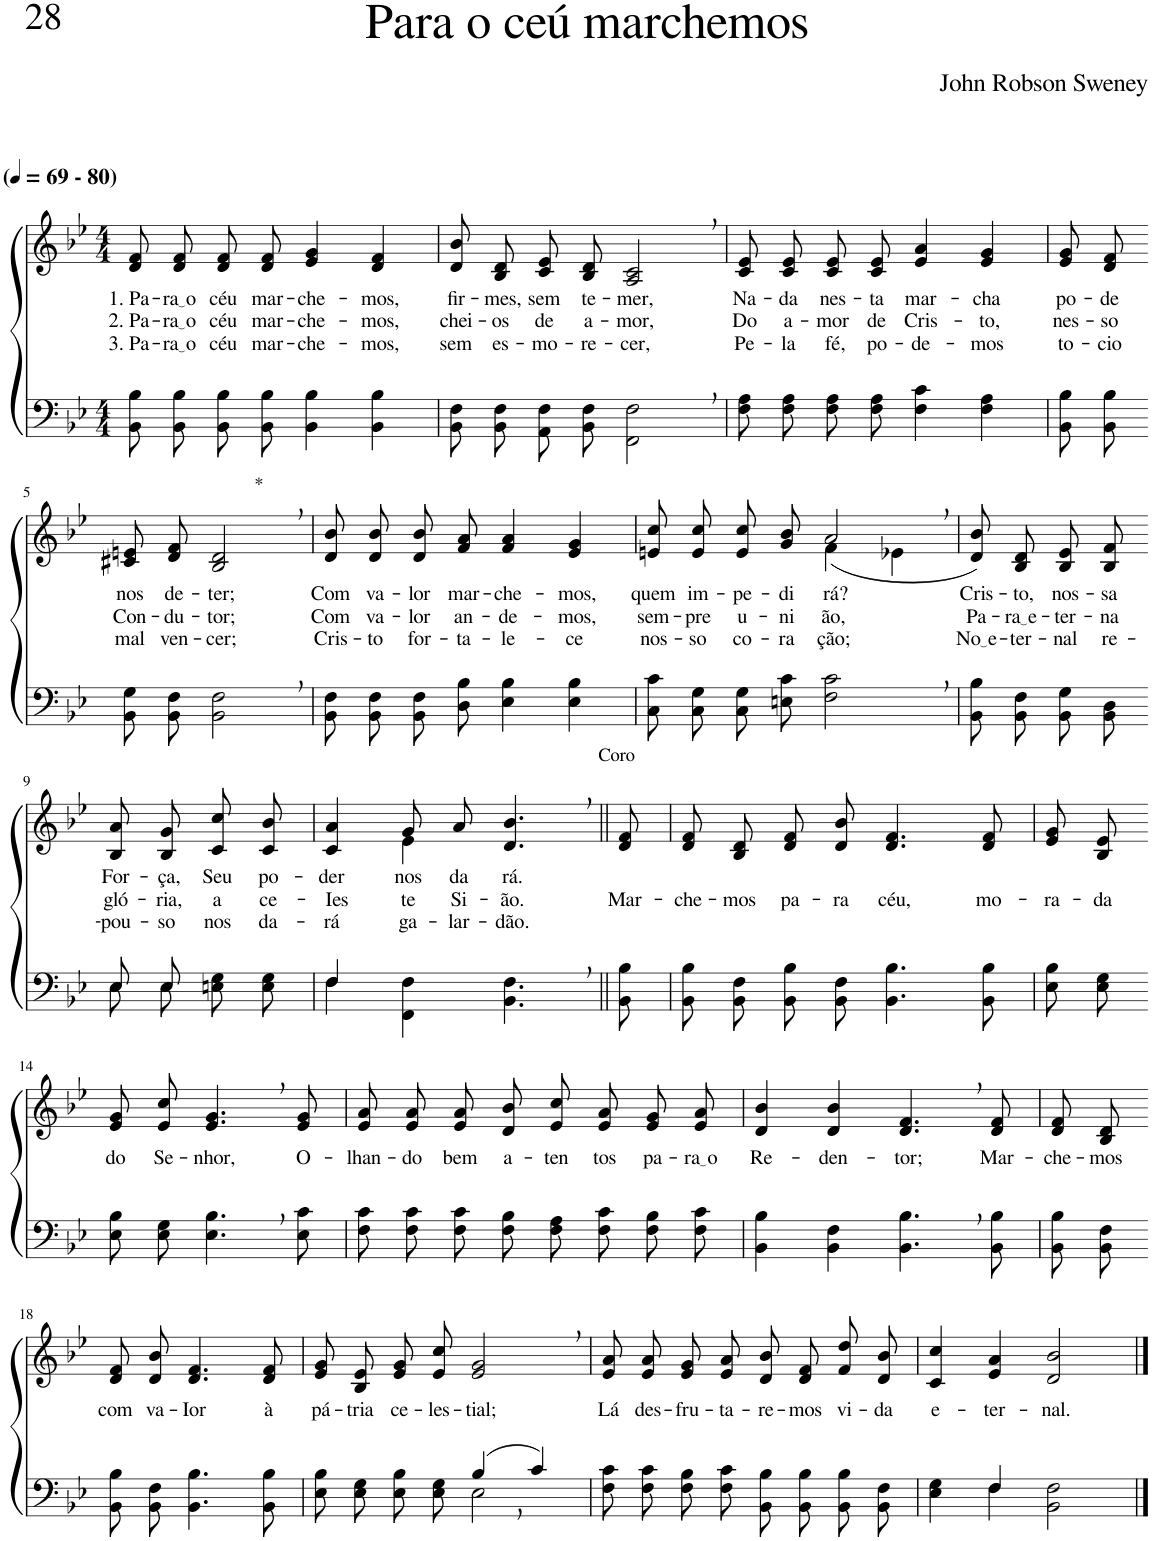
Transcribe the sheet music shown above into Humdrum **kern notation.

**kern	**kern	**text	**text	**text
*part2	*part1	*part1	*part1	*part1
*staff2	*staff1	*staff1	*staff1	*staff1
*I"Parte III e IV	*I"Parte I e II	*	*	*
*clefF4	*clefG2	*	*	*
*Trd-1c-2	*Trd-1c-2	*	*	*
*k[b-e-]	*k[b-e-]	*	*	*
*M4/4	*M4/4	*	*	*
*MM69	*MM69	*	*	*
=1	=1	=1	=1	=1
!	!LO:TX:a:B:t=(	!	!	!
!	!LO:TX:a:B:t=- 80)	!	!	!
!	!	!LO:LY:b	!LO:LY:b	!LO:LY:b
8BB-\ 8B-\L	8d/ 8f/L	1. Pa-	2. Pa-	3. Pa-
!	!	!LO:LY:b	!LO:LY:b	!LO:LY:b
8BB-\ 8B-\J	8d/ 8f/J	ra o	ra o	ra o
!	!	!LO:LY:b	!LO:LY:b	!LO:LY:b
8BB-\ 8B-\L	8d/ 8f/L	céu	céu	céu
!	!	!LO:LY:b	!LO:LY:b	!LO:LY:b
8BB-\ 8B-\J	8d/ 8f/J	mar-	mar-	mar-
!	!	!LO:LY:b	!LO:LY:b	!LO:LY:b
4BB-\ 4B-\	4e-/ 4g/	-che-	-che-	-che-
!	!	!LO:LY:b	!LO:LY:b	!LO:LY:b
4BB-\ 4B-\	4d/ 4f/	-mos,	-mos,	-mos,
=2	=2	=2	=2	=2
!	!	!LO:LY:b	!LO:LY:b	!LO:LY:b
8BB-\ 8F\L	8d/ 8b-/L	fir-	chei-	sem
!	!	!LO:LY:b	!LO:LY:b	!LO:LY:b
8BB-\ 8F\J	8B-/ 8d/J	-mes,	-os	es-
!	!	!LO:LY:b	!LO:LY:b	!LO:LY:b
8AA/ 8F/L	8c/ 8e-/L	sem	de	-mo-
!	!	!LO:LY:b	!LO:LY:b	!LO:LY:b
8BB-/ 8F/J	8B-/ 8d/J	te-	a-	-re-
!	!	!LO:LY:b	!LO:LY:b	!LO:LY:b
2FF\, 2F\,	2A/, 2c/,	-mer,	-mor,	-cer,
=3	=3	=3	=3	=3
!	!	!LO:LY:b	!LO:LY:b	!LO:LY:b
8F\ 8A\L	8c/ 8e-/L	Na-	Do	Pe-
!	!	!LO:LY:b	!LO:LY:b	!LO:LY:b
8F\ 8A\J	8c/ 8e-/J	-da	a-	-la
!	!	!LO:LY:b	!LO:LY:b	!LO:LY:b
8F\ 8A\L	8c/ 8e-/L	nes-	-mor	fé,
!	!	!LO:LY:b	!LO:LY:b	!LO:LY:b
8F\ 8A\J	8c/ 8e-/J	-ta	de	po-
!	!	!LO:LY:b	!LO:LY:b	!LO:LY:b
4F\ 4c\	4e-/ 4a/	mar-	Cris-	-de-
!	!	!LO:LY:b	!LO:LY:b	!LO:LY:b
4F\ 4A\	4e-/ 4g/	-cha	-to,	-mos
=4	=4	=4	=4	=4
!	!	!LO:LY:b	!LO:LY:b	!LO:LY:b
8BB-\ 8B-\L	8e-/ 8g/L	po-	nes-	to-
!	!	!LO:LY:b	!LO:LY:b	!LO:LY:b
8BB-\ 8B-\J	8d/ 8f/J	-de	-so	-cio
!!LO:LB:g=z
=5-	=5-	=5-	=5-	=5-
!	!	!LO:LY:b	!LO:LY:b	!LO:LY:b
8BB-\ 8G\L	8c#X/ 8en/L	nos	Con-	mal
!	!	!LO:LY:b	!LO:LY:b	!LO:LY:b
8BB-\ 8F\J	8d/ 8f/J	de-	-du-	ven-
!	!LO:TX:a:t=*	!	!	!
!	!	!LO:LY:b	!LO:LY:b	!LO:LY:b
2BB-\, 2F\,	2B-/, 2d/,	-ter;	-tor;	-cer;
=6	=6	=6	=6	=6
!	!	!LO:LY:b	!LO:LY:b	!LO:LY:b
8BB-\ 8F\L	8d/ 8b-/L	Com	Com	Cris-
!	!	!LO:LY:b	!LO:LY:b	!LO:LY:b
8BB-\ 8F\J	8d/ 8b-/J	va-	va-	-to
!	!	!LO:LY:b	!LO:LY:b	!LO:LY:b
8BB-\ 8F\L	8d/ 8b-/L	-lor	-lor	for-
!	!	!LO:LY:b	!LO:LY:b	!LO:LY:b
8D\ 8B-\J	8f/ 8a/J	mar-	an-	-ta-
!	!	!LO:LY:b	!LO:LY:b	!LO:LY:b
4E-\ 4B-\	4f/ 4a/	-che-	-de-	-le-
!	!	!LO:LY:b	!LO:LY:b	!LO:LY:b
4E-\ 4B-\	4e-/ 4g/	-mos,	-mos,	-ce
=7	=7	=7	=7	=7
!	!	!LO:LY:b	!LO:LY:b	!LO:LY:b
*	*^	*	*	*
8C\ 8c\L	8en/ 8cc/L	2ryy	quem	sem-	nos-
!	!	!	!LO:LY:b	!LO:LY:b	!LO:LY:b
8C\ 8G\J	8e/ 8cc/J	.	im-	-pre	-so
!	!	!	!LO:LY:b	!LO:LY:b	!LO:LY:b
8C\ 8G\L	8e/ 8cc/L	.	-pe-	u-	co-
!	!	!	!LO:LY:b	!LO:LY:b	!LO:LY:b
8En\ 8c\J	8g/ 8b-/J	.	-di-	-ni-	-ra-
!	!	!	!LO:LY:b	!LO:LY:b	!LO:LY:b
2F\, 2c\,	2a,/	(4f\	-rá?	-ão,	-ção;
.	.	4e-X\	.	.	.
=8	=8	=8	=8	=8	=8
!	!	!	!LO:LY:b	!LO:LY:b	!LO:LY:b
*	*v	*v	*	*	*
8BB-\ 8B-\L	8d/ 8b-/L)	Cris-	Pa-	No e
!	!	!LO:LY:b	!LO:LY:b	!LO:LY:b
8BB-\ 8F\J	8B-/ 8d/J	-to,	ra e	-ter-
!	!	!LO:LY:b	!LO:LY:b	!LO:LY:b
8BB-/ 8G/L	8B-/ 8e-/L	nos-	-ter-	-nal
!	!	!LO:LY:b	!LO:LY:b	!LO:LY:b
8BB-/ 8D/J	8B-/ 8f/J	-sa	-na	re-
!!LO:LB:g=z
=9-	=9-	=9-	=9-	=9-
*^	*	*	*	*
!	!	!	!LO:LY:b	!LO:LY:b	!LO:LY:b
8E-\L	8E-/L	8B-/ 8a/L	For-	gló-	-pou-
!	!	!	!LO:LY:b	!LO:LY:b	!LO:LY:b
8E-\J	8E-/J	8B-/ 8g/J	-ça,	-ria,	-so
!	!	!	!LO:LY:b	!LO:LY:b	!LO:LY:b
8En\ 8G\L	4ryy	8c/ 8cc/L	Seu	a	nos
!	!	!	!LO:LY:b	!LO:LY:b	!LO:LY:b
8E\ 8G\J	.	8c/ 8b-/J	po-	ce-	da-
=10	=10	=10	=10	=10	=10
!	!	!	!LO:LY:b	!LO:LY:b	!LO:LY:b
*	*	*^	*	*	*
4F/	4F\	4c/ 4a/	4ryy	-der	-Ies-	-rá
!	!	!	!	!LO:LY:b	!LO:LY:b	!LO:LY:b
2ryy	4FF\ 4F\	8g/L	4e-\	nos	-te	ga-
!	!	!	!	!LO:LY:b	!LO:LY:b	!LO:LY:b
.	.	8a/J	.	da	Si-	-lar-
!	!	!LO:TX:a:t=Coro	!	!	!	!
!	!	!	!	!LO:LY:b	!LO:LY:b	!LO:LY:b
.	4.BB-\ 4.F\	4.d/, 4.b-/,	4.ryy	rá.	-ão.	-dão.
8ryy	.	.	.	.	.	.
*v	*v	*	*	*	*	*
*	*v	*v	*	*	*
=11||	=11||	=11||	=11||	=11||
!	!	!	!LO:LY:b	!
8BB-\ 8B-\	8d/ 8f/	.	Mar-	.
=12	=12	=12	=12	=12
!	!	!	!LO:LY:b	!
8BB-\ 8B-\L	8d/ 8f/L	.	-che-	.
!	!	!	!LO:LY:b	!
8BB-\ 8F\J	8B-/ 8d/J	.	-mos	.
!	!	!	!LO:LY:b	!
8BB-\ 8B-\L	8d/ 8f/L	.	pa-	.
!	!	!	!LO:LY:b	!
8BB-\ 8F\J	8d/ 8b-/J	.	-ra	.
!	!	!	!LO:LY:b	!
4.BB-\ 4.B-\	4.d/ 4.f/	.	céu,	.
!	!	!	!LO:LY:b	!
8BB-\ 8B-\	8d/ 8f/	.	mo-	.
=13	=13	=13	=13	=13
!	!	!	!LO:LY:b	!
8E-\ 8B-\L	8e-/ 8g/L	.	-ra-	.
!	!	!	!LO:LY:b	!
8E-\ 8G\J	8B-/ 8e-/J	.	-da	.
!!LO:LB:g=z
=14-	=14-	=14-	=14-	=14-
!	!	!LO:LY:b	!	!
8E-\ 8B-\L	8e-/ 8g/L	do	.	.
!	!	!LO:LY:b	!	!
8E-\ 8G\J	8e-/ 8cc/J	Se-	.	.
!	!	!LO:LY:b	!	!
4.E-\, 4.B-\,	4.e-/, 4.g/,	-nhor,	.	.
!	!	!LO:LY:b	!	!
8E-\ 8c\	8e-/ 8g/	O-	.	.
=15	=15	=15	=15	=15
!	!	!LO:LY:b	!	!
8F\ 8c\L	8e-/ 8a/L	-lhan-	.	.
!	!	!LO:LY:b	!	!
8F\ 8c\J	8e-/ 8a/J	-do	.	.
!	!	!LO:LY:b	!	!
8F\ 8c\L	8e-/ 8a/L	bem	.	.
!	!	!LO:LY:b	!	!
8F\ 8B-\J	8d/ 8b-/J	a-	.	.
!	!	!LO:LY:b	!	!
8F\ 8A\L	8e-/ 8cc/L	-ten	.	.
!	!	!LO:LY:b	!	!
8F\ 8c\J	8e-/ 8a/J	tos	.	.
!	!	!LO:LY:b	!	!
8F\ 8B-\L	8e-/ 8g/L	pa-	.	.
!	!	!LO:LY:b	!	!
8F\ 8c\J	8e-/ 8a/J	ra o	.	.
=16	=16	=16	=16	=16
!	!	!LO:LY:b	!	!
4BB-\ 4B-\	4d/ 4b-/	Re-	.	.
!	!	!LO:LY:b	!	!
4BB-\ 4F\	4d/ 4b-/	-den-	.	.
!	!	!LO:LY:b	!	!
4.BB-\, 4.B-\,	4.d/, 4.f/,	-tor;	.	.
!	!	!LO:LY:b	!	!
8BB-\ 8B-\	8d/ 8f/	Mar-	.	.
=17	=17	=17	=17	=17
!	!	!LO:LY:b	!	!
8BB-\ 8B-\L	8d/ 8f/L	-che-	.	.
!	!	!LO:LY:b	!	!
8BB-\ 8F\J	8B-/ 8d/J	-mos	.	.
!!LO:LB:g=z
=18-	=18-	=18-	=18-	=18-
!	!	!LO:LY:b	!	!
8BB-\ 8B-\L	8d/ 8f/L	com	.	.
!	!	!LO:LY:b	!	!
8BB-\ 8F\J	8d/ 8b-/J	va-	.	.
!	!	!LO:LY:b	!	!
4.BB-\ 4.B-\	4.d/ 4.f/	-Ior	.	.
!	!	!LO:LY:b	!	!
8BB-\ 8B-\	8d/ 8f/	à	.	.
=19	=19	=19	=19	=19
*^	*	*	*	*
!	!	!	!LO:LY:b	!	!
2ryy	8E-\ 8B-\L	8e-/ 8g/L	pá-	.	.
!	!	!	!LO:LY:b	!	!
.	8E-\ 8G\J	8B-/ 8e-/J	-tria	.	.
!	!	!	!LO:LY:b	!	!
.	8E-\ 8B-\L	8e-/ 8g/L	ce-	.	.
!	!	!	!LO:LY:b	!	!
.	8E-\ 8G\J	8e-/ 8cc/J	-les-	.	.
!	!	!	!LO:LY:b	!	!
(4B-,/	2E-\	2e-/, 2g/,	-tial;	.	.
4c/)	.	.	.	.	.
*v	*v	*	*	*	*
=20	=20	=20	=20	=20
!	!	!LO:LY:b	!	!
8F\ 8c\L	8e-/ 8a/L	Lá	.	.
!	!	!LO:LY:b	!	!
8F\ 8c\J	8e-/ 8a/J	des-	.	.
!	!	!LO:LY:b	!	!
8F\ 8B-\L	8e-/ 8g/L	-fru-	.	.
!	!	!LO:LY:b	!	!
8F\ 8c\J	8e-/ 8a/J	-ta-	.	.
!	!	!LO:LY:b	!	!
8BB-\ 8B-\L	8d/ 8b-/L	-re-	.	.
!	!	!LO:LY:b	!	!
8BB-\ 8B-\J	8d/ 8f/J	-mos	.	.
!	!	!LO:LY:b	!	!
8BB-\ 8B-\L	8f/ 8dd/L	vi-	.	.
!	!	!LO:LY:b	!	!
8BB-\ 8F\J	8d/ 8b-/J	-da	.	.
=21	=21	=21	=21	=21
*^	*	*	*	*
!	!	!	!LO:LY:b	!	!
4ryy	4E-\ 4G\	4c/ 4cc/	e-	.	.
!	!	!	!LO:LY:b	!	!
4F/	4F\	4e-/ 4a/	-ter-	.	.
!	!	!	!LO:LY:b	!	!
2ryy	2BB-\ 2F\	2d/ 2b-/	-nal.	.	.
*v	*v	*	*	*	*
==	==	==	==	==
*-	*-	*-	*-	*-
